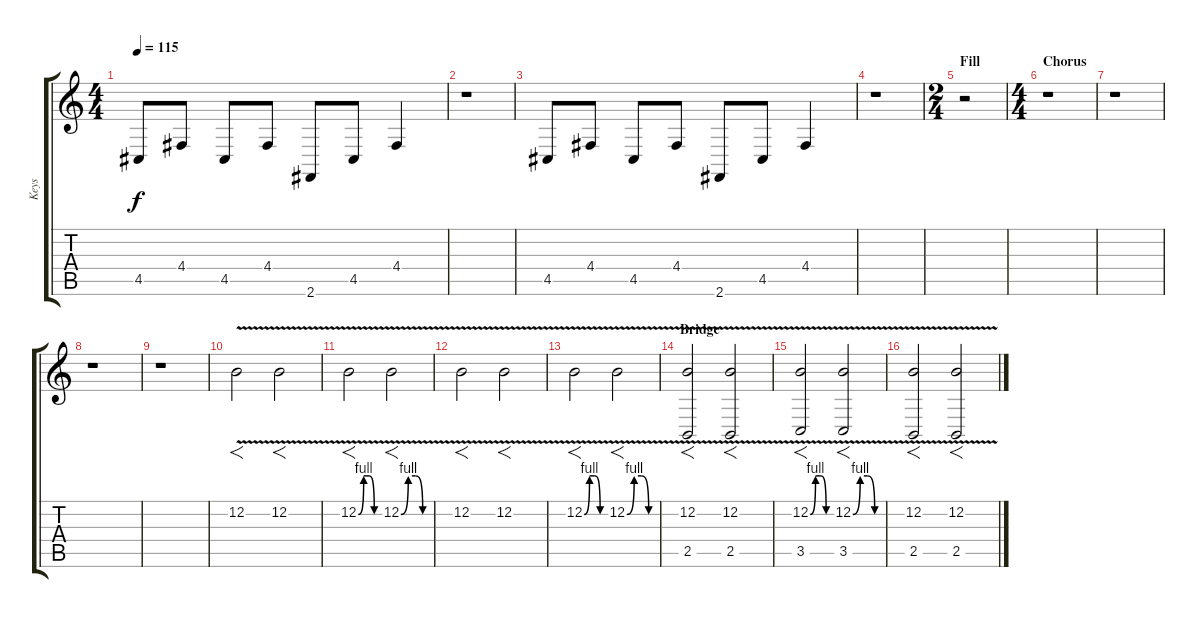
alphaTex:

\track ("Keys" "Keys") {instrument fx8scifi}
\staff {score tabs}
\tuning (E4 B3 G3 D3 A2 E2) {hide}
\ts (4 4)
\tempo 115
\clef g2
\ks c
4.5.8{dy f} 4.4.8 4.5.8 4.4.8 2.6.8 4.5.8 4.4.4 |
r.1 |
4.5.8 4.4.8 4.5.8 4.4.8 2.6.8 4.5.8 4.4.4 |
r.1 |
\ts (2 4)
\section ("" "Fill")
r.2 |
\ts (4 4)
\section ("" "Chorus")
r.1 |
r.1 |
r.1 |
r.1 |
12.2{v}.2{f} 12.2{v}.2{f} |
12.2{be (custom 0 0 15 4 30 4 45 0 60 0) v}.2{f} 12.2{be (custom 0 0 15 4 30 4 45 0 60 0) v}.2{f} |
12.2{v}.2{f} 12.2{v}.2{f} |
12.2{be (custom 0 0 15 4 30 4 45 0 60 0) v}.2{f} 12.2{be (custom 0 0 15 4 30 4 45 0 60 0) v}.2{f} |
\section ("" "Bridge")
(12.2{v} 2.5).2{f} (12.2{v} 2.5).2{f} |
(12.2{be (custom 0 0 15 4 30 4 45 0 60 0) v} 3.5).2{f} (12.2{be (custom 0 0 15 4 30 4 45 0 60 0) v} 3.5).2{f} |
(12.2{v} 2.5).2{f} (12.2{v} 2.5).2{f}
